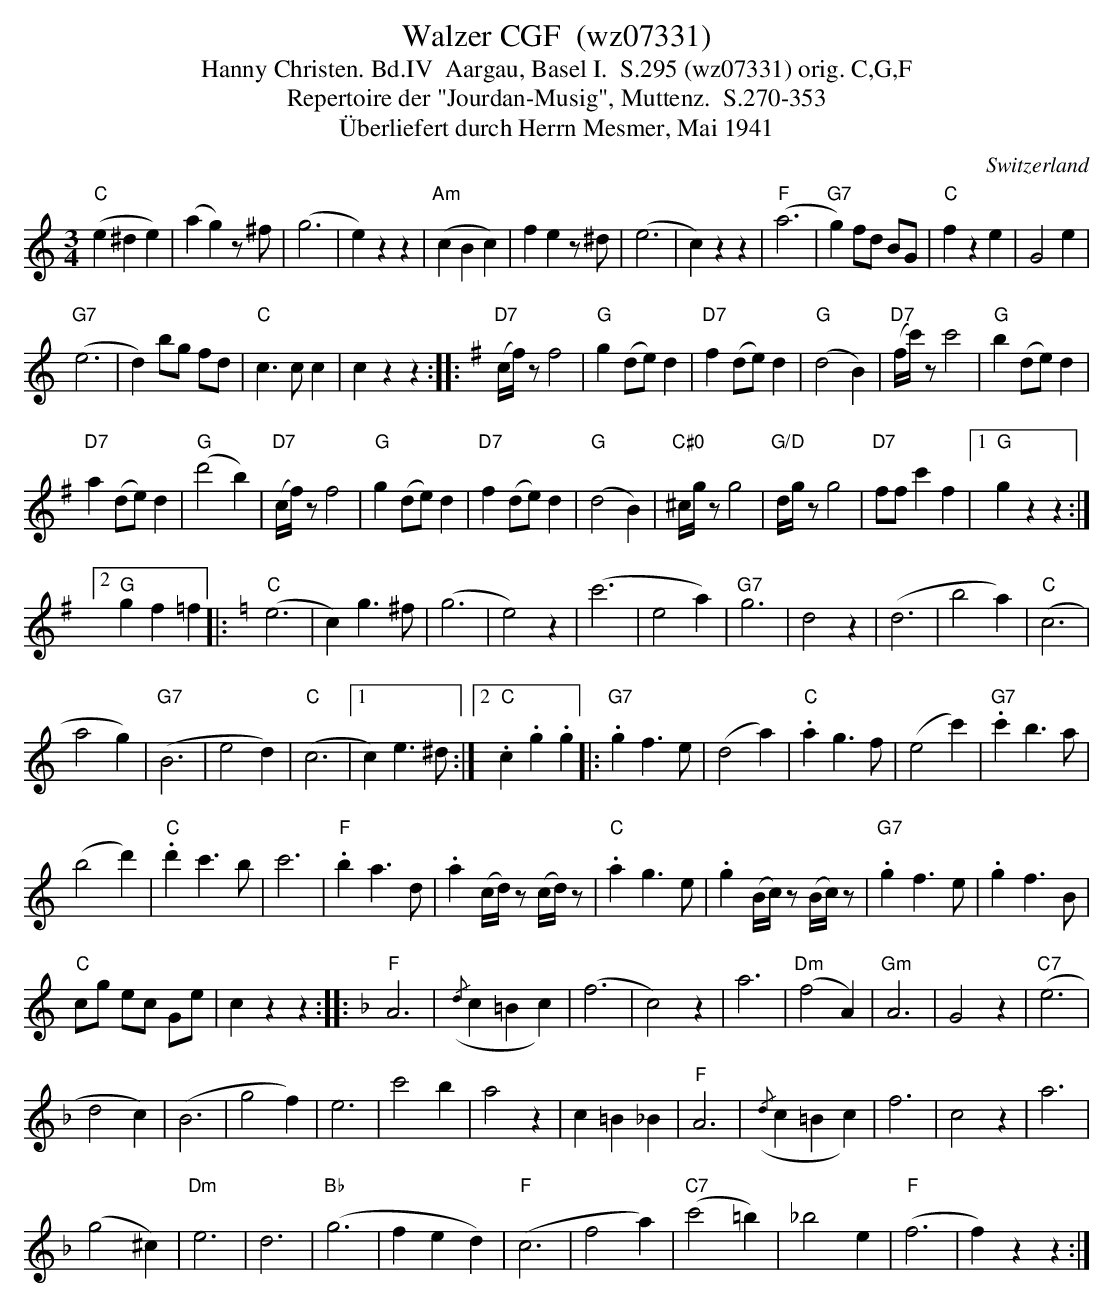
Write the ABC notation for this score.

X:1
T:Walzer CGF  (wz07331)
T:Hanny Christen. Bd.IV  Aargau, Basel I.  S.295 (wz07331) orig. C,G,F
T: Repertoire der "Jourdan-Musig", Muttenz.  S.270-353
T:Überliefert durch Herrn Mesmer, Mai 1941
M:3/4
L:1/4
O:Switzerland
K:C major
("C"e^de) | (ag)z/^f/ | (g3 | e)zz | ("Am"cBc) | fez/^d/ | (e3 | c)zz | ("F"a3 | "G7"g)f/d/ B/G/ | "C"fze | G2e |
("G7"e3 | d)b/g/ f/d/ | "C"c>cc | czz :: [K:G] ("D7"c//f//) z/f2 | "G"g (d/e/) d | "D7"f (d/e/)d | ("G"d2B) | ("D7"f//c'//)z/c'2 | "G"b (d/e/)d |
"D7"a(d/e/)d | ("G"d'2b) | ("D7"c//f//) z/f2 | "G"g (d/e/) d | "D7"f (d/e/)d | ("G"d2B)  | "C#0"^c//g// z/g2 | "G/D"d//g// z/g2 |  "D7"f/f/c'f |1 "G"gzz :|2
"G"gf=f |: [K:C] ("C"e3 | c)g>^f | (g3 | e2)z | (c'3 | e2a) | "G7"g3 | d2z | (d3 | b2a) | ("C"c3 |
a2g)  | ("G7"B3 | e2d) | ("C"c3 |1 c)e>^d :|2 "C".c.g.g |: "G7".gf>e | (d2a) | "C".ag>f | (e2c') | "G7".c'b>a |
(b2d') | "C".d'c'>b | c'3 | "F".ba>d | .a (c//d//) z/(c//d//) z/|"C".ag>e | .g(B//c//) z/(B//c//)z/ | "G7".gf>e | .gf>B |
"C"c/g/ e/c/ G/e/ | czz :: [K:F] "F"A3 | ({/d}c=Bc) | (f3 | c2)z | a3 | ("Dm"f2A) | "Gm"A3 | G2z | ("C7"e3 |
d2c) | (B3 | g2f) | e3 | c'2b | a2z | c=B_B | "F"A3 | ({/d}c=Bc) | f3 | c2z | a3 |
(g2^c) | "Dm"e3 | d3 | ("Bb"g3 | fed) | ("F"c3 | f2a) | ("C7"c'2=b) | _b2e | ("F"f3 | f)zz :|
